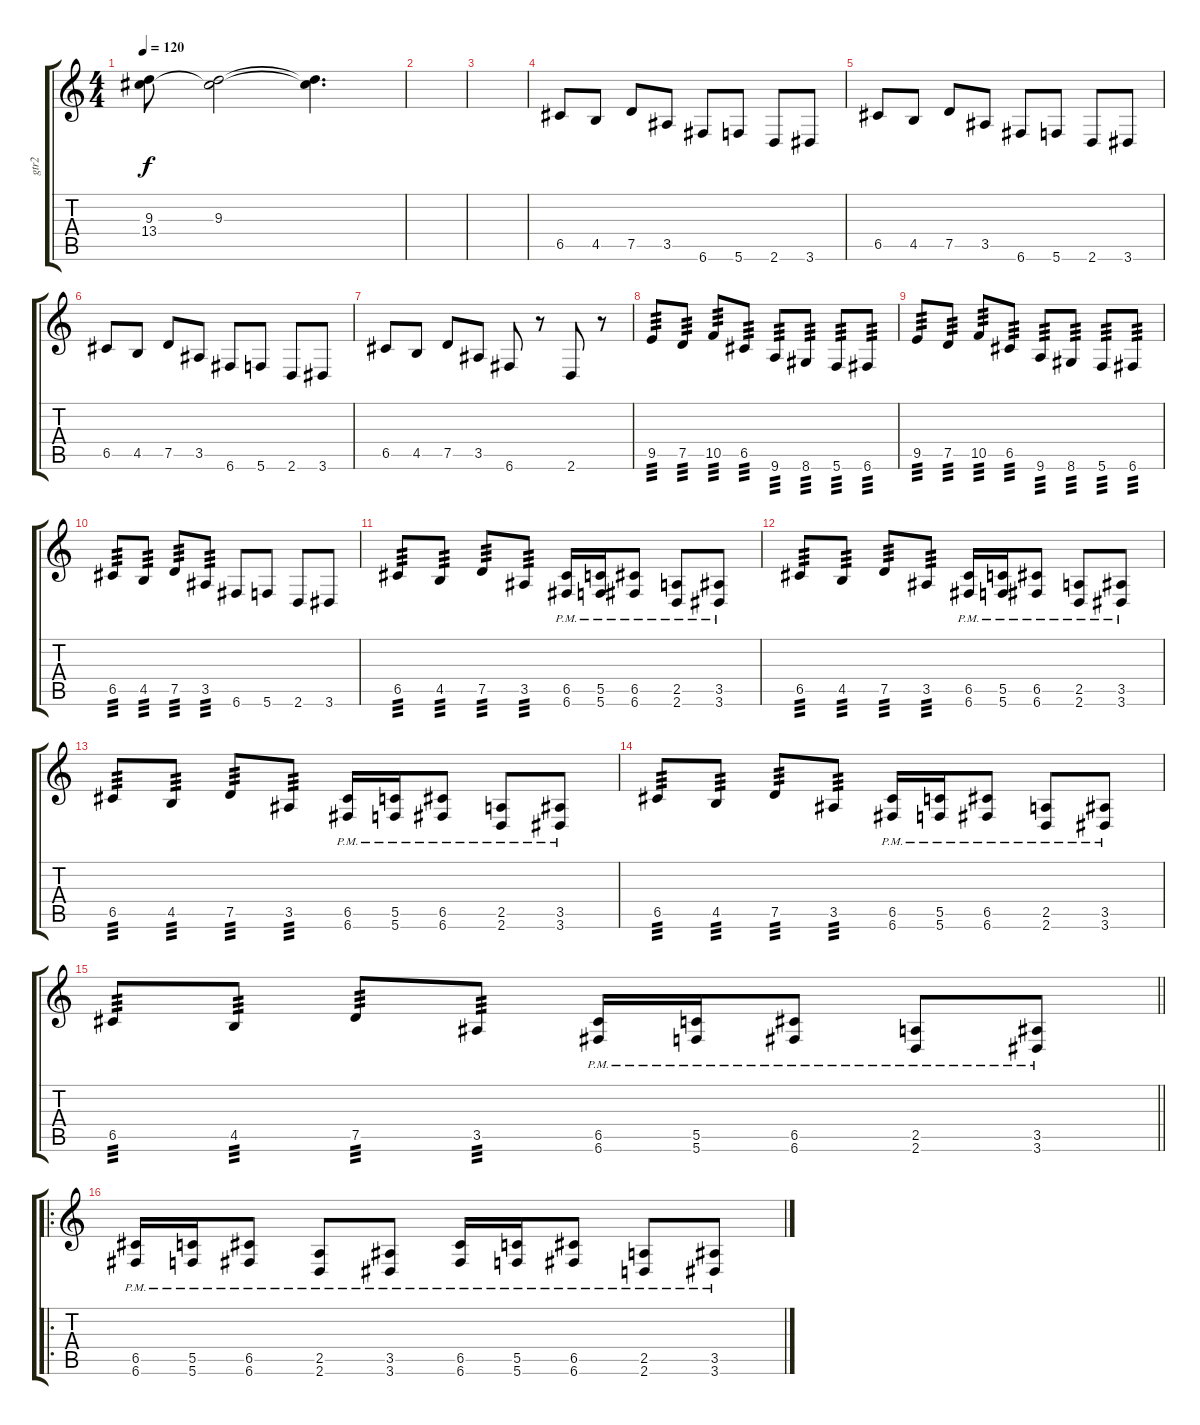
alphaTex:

\track ("gtr2" "gtr2") {instrument distortionguitar}
\staff {score tabs}
\tuning (D4 A3 F3 C3 G2 C2) {hide}
\ts (4 4)
\tempo 120
\clef g2
\ks c
(9.3{t} 13.4).8{dy f} (9.3 13.4{t}).2 (9.3{t} 13.4{t}).4{d} |
|
|
6.5.8{volume 13} 4.5.8 7.5.8 3.5.8 6.6.8 5.6.8 2.6.8 3.6.8 |
6.5.8 4.5.8 7.5.8 3.5.8 6.6.8 5.6.8 2.6.8 3.6.8 |
6.5.8 4.5.8 7.5.8 3.5.8 6.6.8 5.6.8 2.6.8 3.6.8 |
6.5.8 4.5.8 7.5.8 3.5.8 6.6.8 r.8 2.6.8 r.8 |
9.5.8{tp 3} 7.5.8{tp 3} 10.5.8{tp 3} 6.5.8{tp 3} 9.6.8{tp 3} 8.6.8{tp 3} 5.6.8{tp 3} 6.6.8{tp 3} |
9.5.8{tp 3} 7.5.8{tp 3} 10.5.8{tp 3} 6.5.8{tp 3} 9.6.8{tp 3} 8.6.8{tp 3} 5.6.8{tp 3} 6.6.8{tp 3} |
6.5.8{tp 3} 4.5.8{tp 3} 7.5.8{tp 3} 3.5.8{tp 3} 6.6.8 5.6.8 2.6.8 3.6.8 |
6.5.8{tp 3} 4.5.8{tp 3} 7.5.8{tp 3} 3.5.8{tp 3} (6.5{pm} 6.6{pm}).16 (5.5{pm} 5.6{pm}).16 (6.5{pm} 6.6{pm}).8 (2.5{pm} 2.6{pm}).8 (3.5{pm} 3.6{pm}).8 |
6.5.8{tp 3} 4.5.8{tp 3} 7.5.8{tp 3} 3.5.8{tp 3} (6.5{pm} 6.6{pm}).16 (5.5{pm} 5.6{pm}).16 (6.5{pm} 6.6{pm}).8 (2.5{pm} 2.6{pm}).8 (3.5{pm} 3.6{pm}).8 |
6.5.8{tp 3} 4.5.8{tp 3} 7.5.8{tp 3} 3.5.8{tp 3} (6.5{pm} 6.6{pm}).16 (5.5{pm} 5.6{pm}).16 (6.5{pm} 6.6{pm}).8 (2.5{pm} 2.6{pm}).8 (3.5{pm} 3.6{pm}).8 |
6.5.8{tp 3} 4.5.8{tp 3} 7.5.8{tp 3} 3.5.8{tp 3} (6.5{pm} 6.6{pm}).16 (5.5{pm} 5.6{pm}).16 (6.5{pm} 6.6{pm}).8 (2.5{pm} 2.6{pm}).8 (3.5{pm} 3.6{pm}).8 |
\barLineRight lightlight
6.5.8{tp 3} 4.5.8{tp 3} 7.5.8{tp 3} 3.5.8{tp 3} (6.5{pm} 6.6{pm}).16 (5.5{pm} 5.6{pm}).16 (6.5{pm} 6.6{pm}).8 (2.5{pm} 2.6{pm}).8 (3.5{pm} 3.6{pm}).8 |
\ro
(6.5{pm} 6.6{pm}).16 (5.5{pm} 5.6{pm}).16 (6.5{pm} 6.6{pm}).8 (2.5{pm} 2.6{pm}).8 (3.5{pm} 3.6{pm}).8 (6.5{pm} 6.6{pm}).16 (5.5{pm} 5.6{pm}).16 (6.5{pm} 6.6{pm}).8 (2.5{pm} 2.6{pm}).8 (3.5{pm} 3.6{pm}).8
